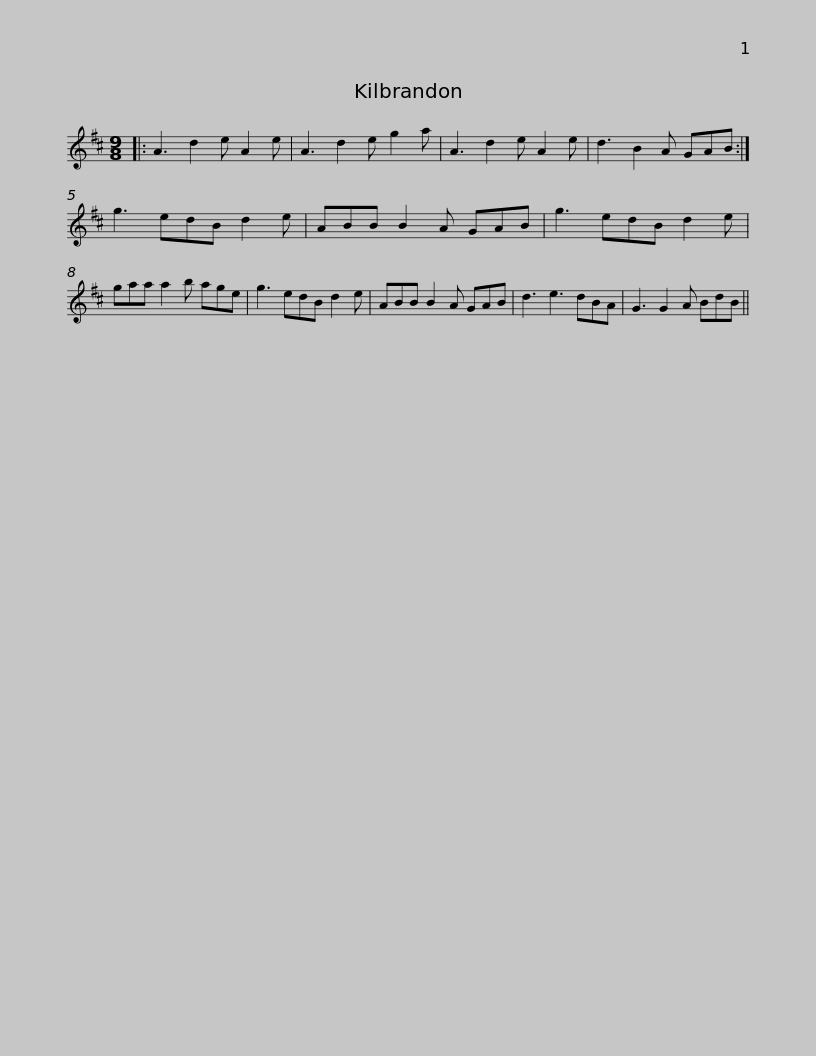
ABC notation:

X:1
L:1/8
M:9/8
I:linebreak $
K:D
V:1 treble
V:1
|: A3 d2 e A2 e | A3 d2 e g2 a | A3 d2 e A2 e | d3 B2 A GAB :| g3 edB d2 e | %5
 ABB B2 A GAB |$ g3 edB d2 e | gaa a2 b age | g3 edB d2 e | ABB B2 A GAB | %10
 d3 e3 dBA | G3 G2 A BdB || %12
